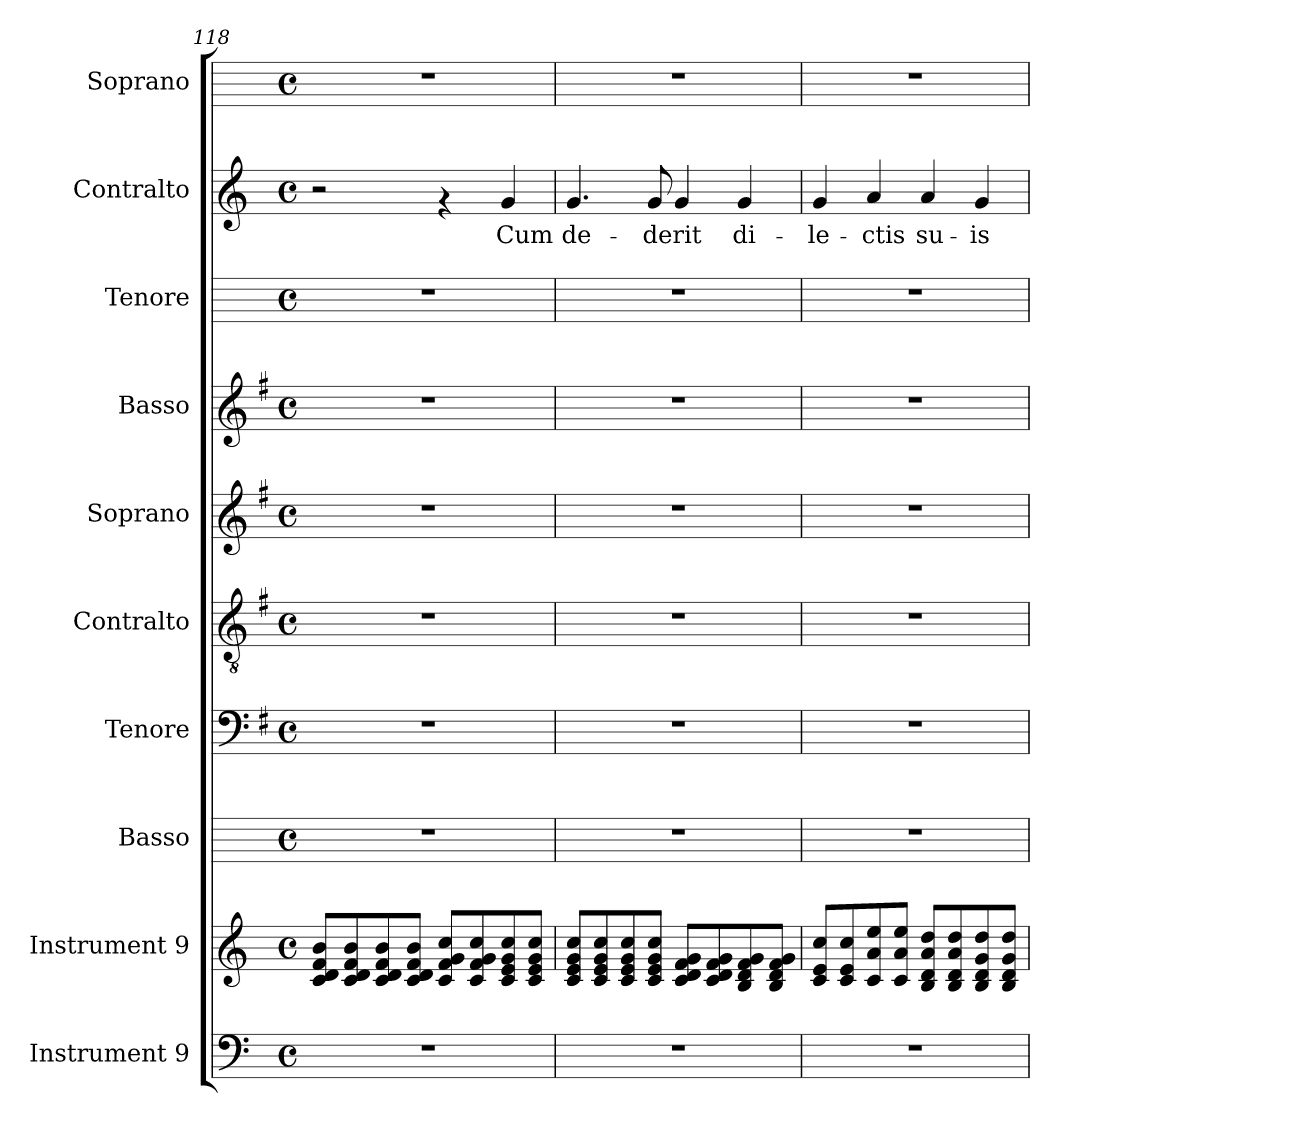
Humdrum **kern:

**kern	**kern	**kern	**kern	**kern	**kern	**kern	**kern	**kern	**text	**kern
*part10	*part9	*part8	*part7	*part6	*part5	*part4	*part3	*part2	*part2	*part1
*staff10	*staff9	*staff8	*staff7	*staff6	*staff5	*staff4	*staff3	*staff2	*staff2	*staff1
*I"Instrument 9	*I"Instrument 9	*I"Basso	*I"Tenore	*I"Contralto	*I"Soprano	*I"Basso	*I"Tenore	*I"Contralto	*	*I"Soprano
*	*	*	*	*	*	*I'Basso	*	*I'Contralto	*	*
*clefF4	*clefG2	*	*clefF4	*clefGv2	*clefG2	*clefG2	*	*clefG2	*	*
*k[]	*k[]	*k[]	*k[f#]	*k[f#]	*k[f#]	*k[f#]	*k[]	*k[]	*	*k[]
*C:	*C:	*C:	*G:	*G:	*G:	*G:	*C:	*C:	*	*C:
*M4/4	*M4/4	*M4/4	*M4/4	*M4/4	*M4/4	*M4/4	*M4/4	*M4/4	*	*M4/4
*met(c)	*met(c)	*met(c)	*met(c)	*met(c)	*met(c)	*met(c)	*met(c)	*met(c)	*	*met(c)
=118	=118	=118	=118	=118	=118	=118	=118	=118	=118	=118
1r	8b/ 8f/ 8c/ 8d/L	1r	1r	1r	1r	1r	1r	2r	.	1r
.	8b/ 8f/ 8c/ 8d/	.	.	.	.	.	.	.	.	.
.	8b/ 8f/ 8c/ 8d/	.	.	.	.	.	.	.	.	.
.	8b/ 8f/ 8c/ 8d/J	.	.	.	.	.	.	.	.	.
.	8cc/ 8f/ 8c/ 8g/L	.	.	.	.	.	.	4rf	.	.
.	8cc/ 8f/ 8c/ 8g/	.	.	.	.	.	.	.	.	.
!	!	!	!	!	!	!	!	!	!LO:LY:b:cj	!
.	8cc/ 8e/ 8c/ 8g/	.	.	.	.	.	.	4g/	Cum	.
.	8g/ 8e/ 8c/ 8cc/J	.	.	.	.	.	.	.	.	.
=119	=119	=119	=119	=119	=119	=119	=119	=119	=119	=119
!	!	!	!	!	!	!	!	!	!LO:LY:b:cj	!
1r	8g/ 8e/ 8c/ 8cc/L	1r	1r	1r	1r	1r	1r	4.g/	de-	1r
.	8g/ 8e/ 8c/ 8cc/	.	.	.	.	.	.	.	.	.
.	8cc/ 8g/ 8e/ 8c/	.	.	.	.	.	.	.	.	.
!	!	!	!	!	!	!	!	!	!LO:LY:b:cj	!
.	8g/ 8e/ 8c/ 8cc/J	.	.	.	.	.	.	8g/	-derit	.
!	!	!	!	!	!	!	!	!	!LO:LY:b:cj	!
.	8g/ 8f/ 8c/ 8d/L	.	.	.	.	.	.	4g/	.	.
.	8f/ 8d/ 8c/ 8g/	.	.	.	.	.	.	.	.	.
!	!	!	!	!	!	!	!	!	!LO:LY:b:cj	!
.	8f/ 8d/ 8B/ 8g/	.	.	.	.	.	.	4g/	di-	.
.	8f/ 8d/ 8B/ 8g/J	.	.	.	.	.	.	.	.	.
=120	=120	=120	=120	=120	=120	=120	=120	=120	=120	=120
!	!	!	!	!	!	!	!	!	!LO:LY:b:cj	!
1r	8e/ 8c/ 8cc/L	1r	1r	1r	1r	1r	1r	4g/	-le-	1r
.	8e/ 8c/ 8cc/	.	.	.	.	.	.	.	.	.
!	!	!	!	!	!	!	!	!	!LO:LY:b:cj	!
.	8ee/ 8a/ 8c/	.	.	.	.	.	.	4a/	-ctis	.
.	8a/ 8c/ 8ee/J	.	.	.	.	.	.	.	.	.
!	!	!	!	!	!	!	!	!	!LO:LY:b:cj	!
.	8dd/ 8a/ 8B/ 8d/L	.	.	.	.	.	.	4a/	su-	.
.	8dd/ 8d/ 8B/ 8a/	.	.	.	.	.	.	.	.	.
!	!	!	!	!	!	!	!	!	!LO:LY:b:cj	!
.	8dd/ 8d/ 8B/ 8g/	.	.	.	.	.	.	4g/	-is	.
.	8g/ 8d/ 8B/ 8dd/J	.	.	.	.	.	.	.	.	.
=	=	=	=	=	=	=	=	=	=	=
*-	*-	*-	*-	*-	*-	*-	*-	*-	*-	*-
